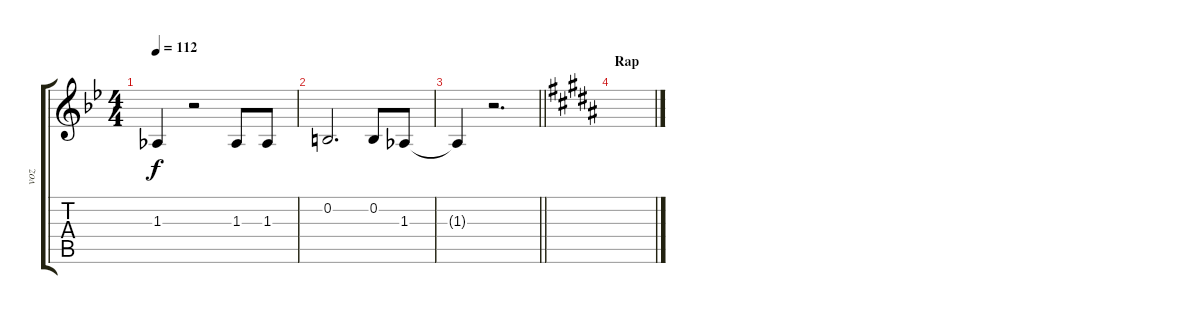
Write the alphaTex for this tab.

\track ("voz" "voz") {instrument viola}
\staff {score tabs}
\tuning (E4 B3 G3 D3 A2 E2) {hide}
\ts (4 4)
\tempo 112
\clef g2
\ks bb
1.3{t}.4{dy f} r.2 1.3.8 1.3.8 |
0.2.2{d} 0.2.8 1.3.8 |
\barLineRight lightlight
1.3{t}.4 r.2{d} |
\section ("" "Rap")
\ks b
